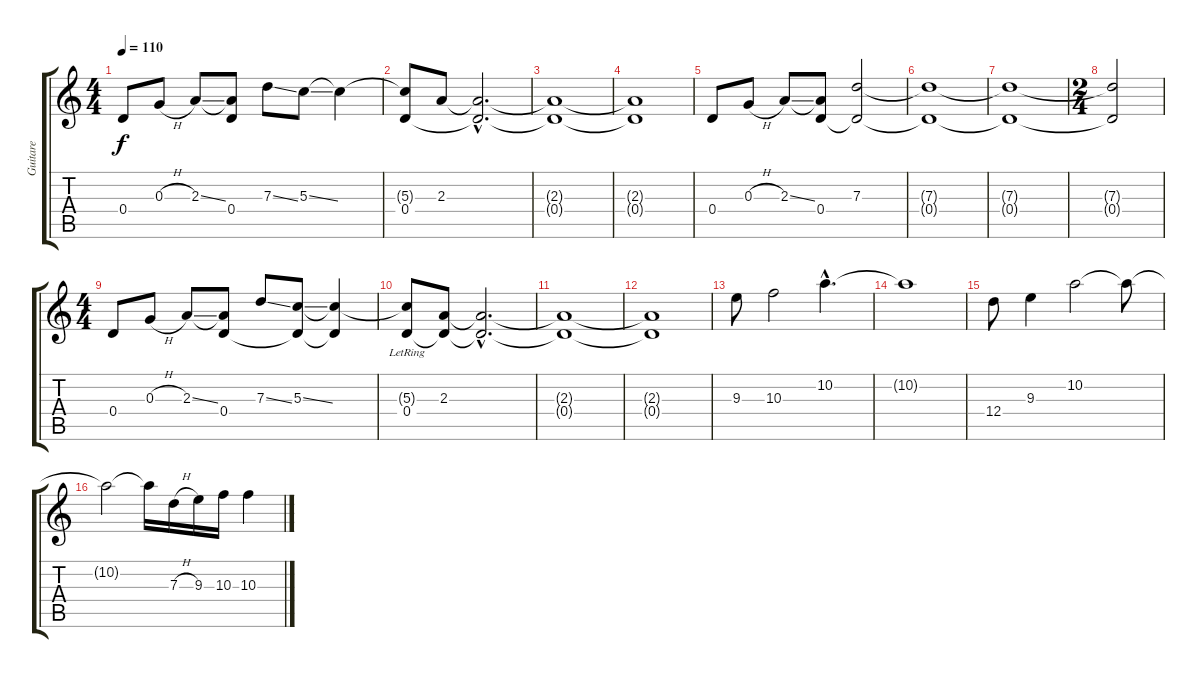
\track ("Guitare" "Guitare") {instrument overdrivenguitar}
\staff {score tabs}
\tuning (E4 B3 G3 D3 A2 E2) {hide}
\ts (4 4)
\tempo 110
\clef g2
\ks c
0.4.8{dy f} 0.3{h}.8 2.3{ss}.8 (2.3{t} 0.4).8 7.3{ss}.8 5.3{ss}.8 5.3{t}.4 |
(5.3{t} 0.4).8 2.3.8 (2.3{hac t} 0.4{hac t}).2{d} |
(2.3{t} 0.4{t}).1 |
(2.3{t} 0.4{t}).1 |
0.4.8 0.3{h}.8 2.3{ss}.8 (2.3{t} 0.4).8 (7.3 0.4{t}).2 |
(7.3{t} 0.4{t}).1 |
(7.3{t} 0.4{t}).1 |
\ts (2 4)
(7.3{t} 0.4{t}).2 |
\ts (4 4)
0.4.8 0.3{h}.8 2.3{ss}.8 (2.3{t} 0.4).8 7.3{ss}.8 (5.3{ss} 0.4{t}).8 (5.3{t} 0.4{t}).4 |
(5.3{t} 0.4{lr}).8 (2.3 0.4{t}).8 (2.3{hac t} 0.4{hac t}).2{d} |
(2.3{t} 0.4{t}).1 |
(2.3{t} 0.4{t}).1 |
9.3.8 10.3.2 10.2{hac}.4{d} |
10.2{t}.1 |
12.4.8 9.3.4 10.2.2 10.2{t}.8 |
10.2{t}.2 10.2{t}.16 7.3{h}.16 9.3.16 10.3.16 10.3.4
